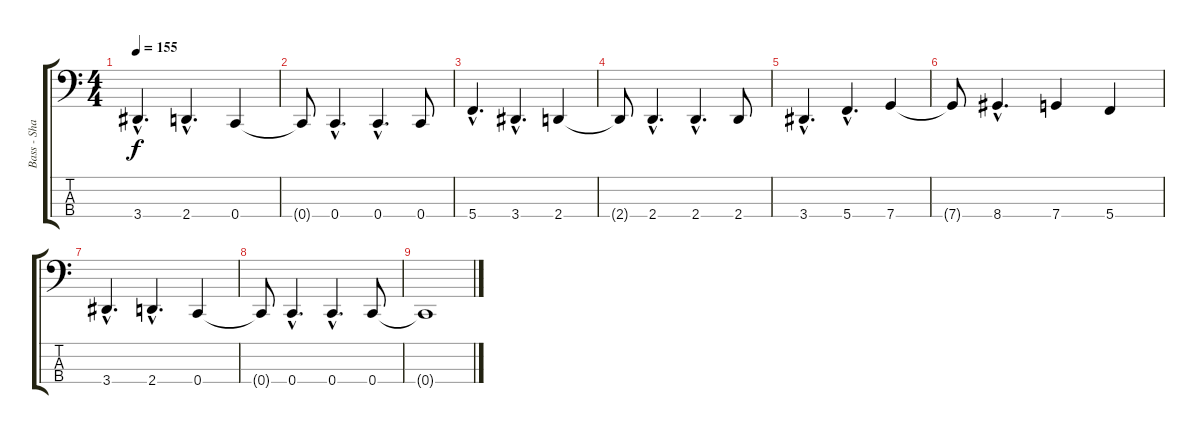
\track ("Bass - Shavo" "Bass - Sha") {instrument electricbassfinger}
\staff {score tabs}
\tuning (F2 C2 G1 C1) {hide}
\ts (4 4)
\tempo 155
\clef f4
\ks c
3.4{hac}.4{d dy f} 2.4{hac}.4{d} 0.4.4 |
0.4{t}.8 0.4{hac}.4{d} 0.4{hac}.4{d} 0.4.8 |
5.4{hac}.4{d} 3.4{hac}.4{d} 2.4.4 |
2.4{t}.8 2.4{hac}.4{d} 2.4{hac}.4{d} 2.4.8 |
3.4{hac}.4{d} 5.4{hac}.4{d} 7.4.4 |
7.4{t}.8 8.4{hac}.4{d} 7.4.4 5.4.4 |
3.4{hac}.4{d} 2.4{hac}.4{d} 0.4.4 |
0.4{t}.8 0.4{hac}.4{d} 0.4{hac}.4{d} 0.4.8 |
0.4{t}.1
